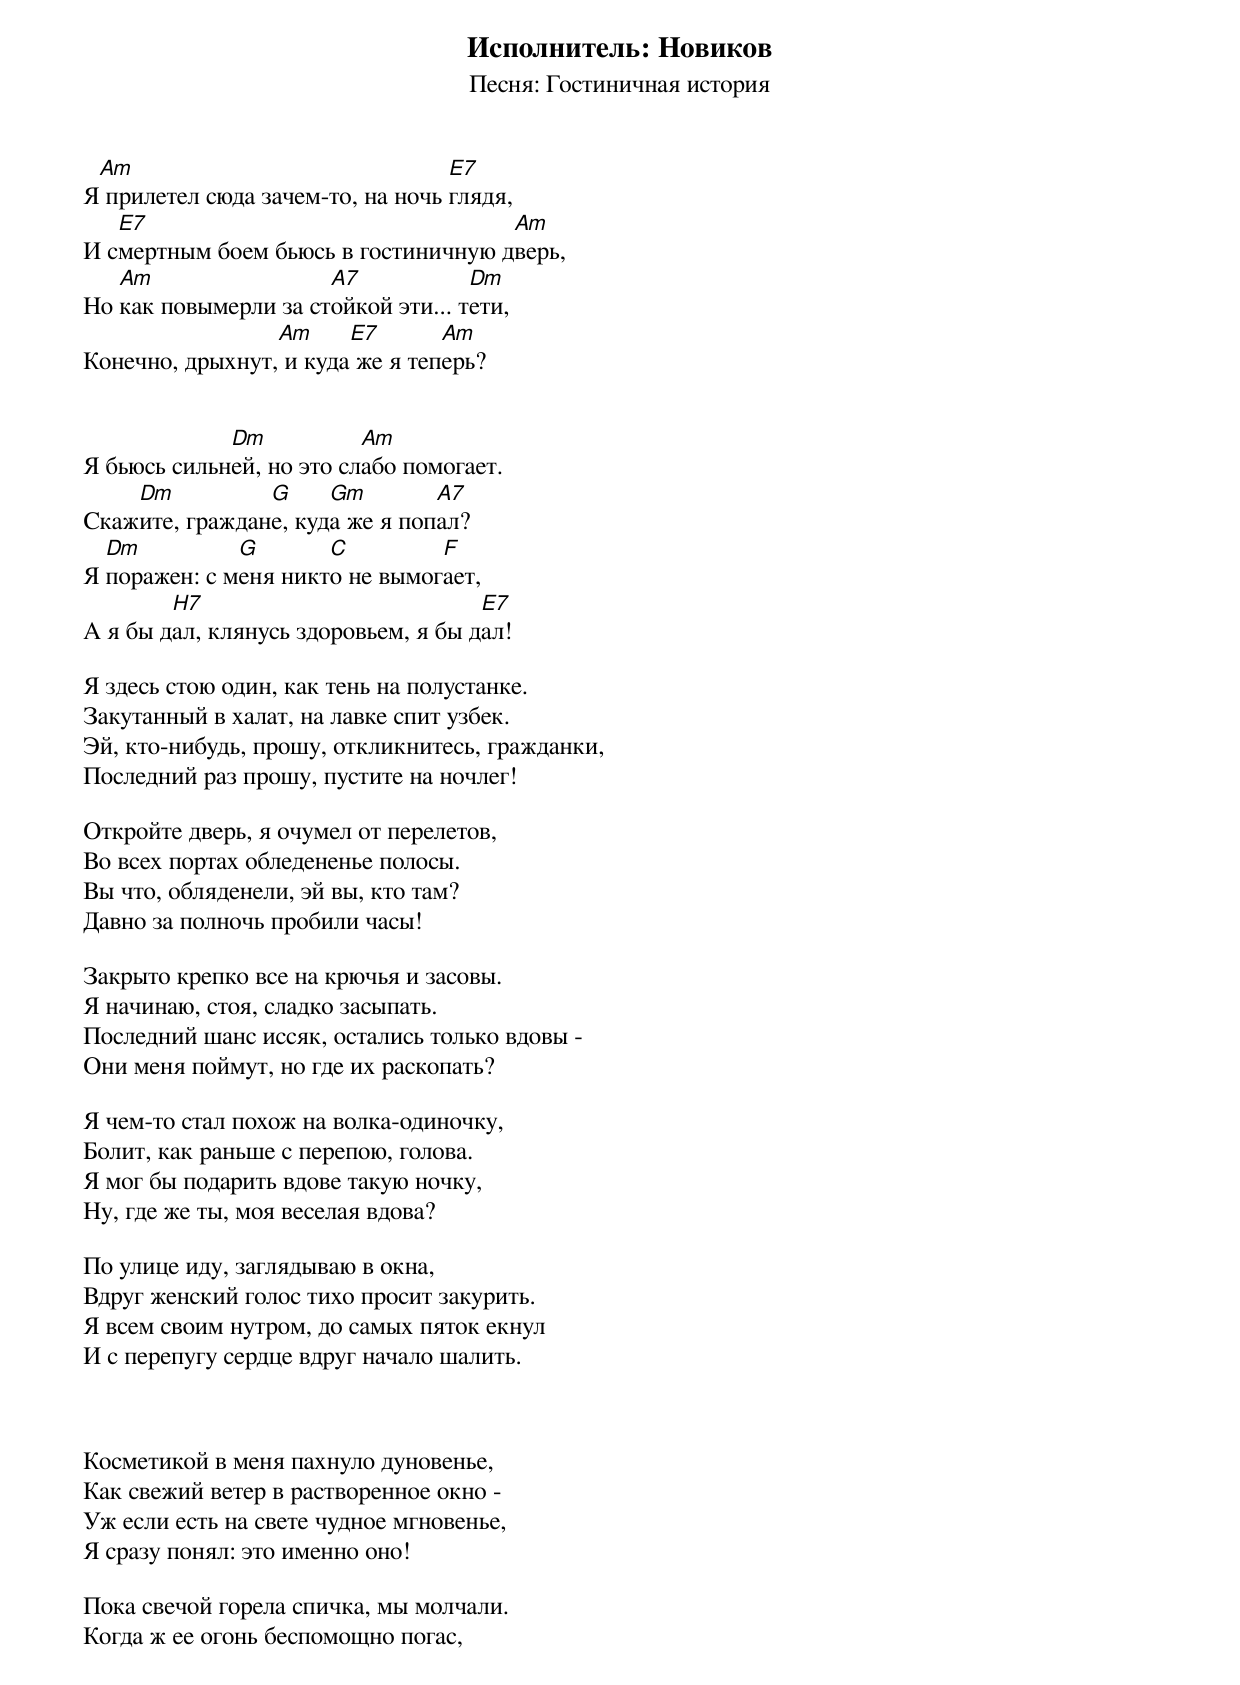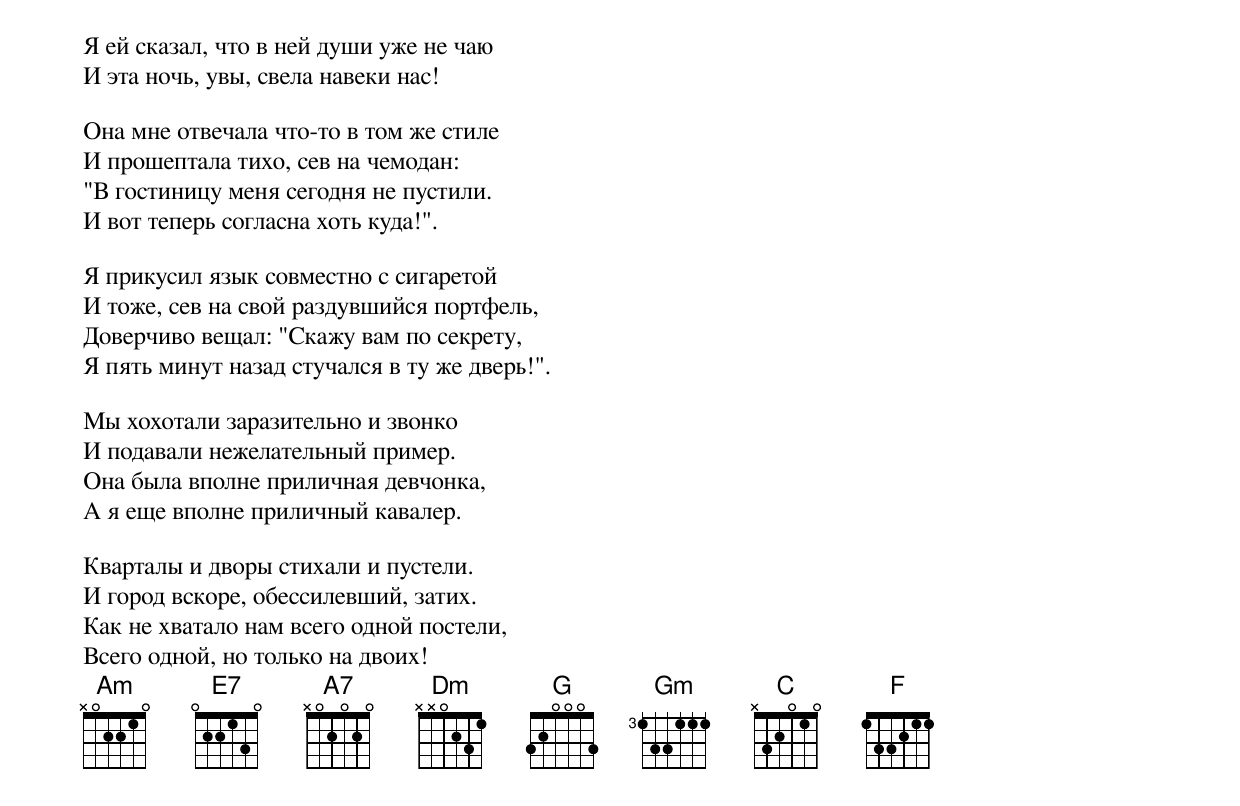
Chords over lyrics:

Исполнитель: Новиков
Песня: Гостиничная история


 Am                               E7
Я прилетел сюда зачем-то, на ночь глядя,
   E7                                Am
И смертным боем бьюсь в гостиничную дверь,
   Am                 A7            Dm
Но как повымерли за стойкой эти... тети,
                 Am     E7       Am
Конечно, дрыхнут, и куда же я теперь?


             Dm           Am
Я бьюсь сильней, но это слабо помогает.
    Dm          G     Gm        A7
Скажите, граждане, куда же я попал?
  Dm          G       C         F
Я поражен: с меня никто не вымогает,
        H7                           E7
А я бы дал, клянусь здоровьем, я бы дал!

Я здесь стою один, как тень на полустанке.
Закутанный в халат, на лавке спит узбек.
Эй, кто-нибудь, прошу, откликнитесь, гражданки,
Последний раз прошу, пустите на ночлег!

Откройте дверь, я очумел от перелетов,
Во всех портах обледененье полосы.
Вы что, обляденели, эй вы, кто там?
Давно за полночь пробили часы!

Закрыто крепко все на крючья и засовы.
Я начинаю, стоя, сладко засыпать.
Последний шанс иссяк, остались только вдовы -
Они меня поймут, но где их раскопать?

Я чем-то стал похож на волка-одиночку,
Болит, как раньше с перепою, голова.
Я мог бы подарить вдове такую ночку,
Ну, где же ты, моя веселая вдова?

По улице иду, заглядываю в окна,
Вдруг женский голос тихо просит закурить.
Я всем своим нутром, до самых пяток екнул
И с перепугу сердце вдруг начало шалить.



Косметикой в меня пахнуло дуновенье,
Как свежий ветер в растворенное окно -
Уж если есть на свете чудное мгновенье,
Я сразу понял: это именно оно!

Пока свечой горела спичка, мы молчали.
Когда ж ее огонь беспомощно погас,
Я ей сказал, что в ней души уже не чаю
И эта ночь, увы, свела навеки нас!

Она мне отвечала что-то в том же стиле
И прошептала тихо, сев на чемодан:
"В гостиницу меня сегодня не пустили.
И вот теперь согласна хоть куда!".

Я прикусил язык совместно с сигаретой
И тоже, сев на свой раздувшийся портфель,
Доверчиво вещал: "Скажу вам по секрету,
Я пять минут назад стучался в ту же дверь!".

Мы хохотали заразительно и звонко
И подавали нежелательный пример.
Она была вполне приличная девчонка,
А я еще вполне приличный кавалер.

Кварталы и дворы стихали и пустели.
И город вскоре, обессилевший, затих.
Как не хватало нам всего одной постели,
Всего одной, но только на двоих!
